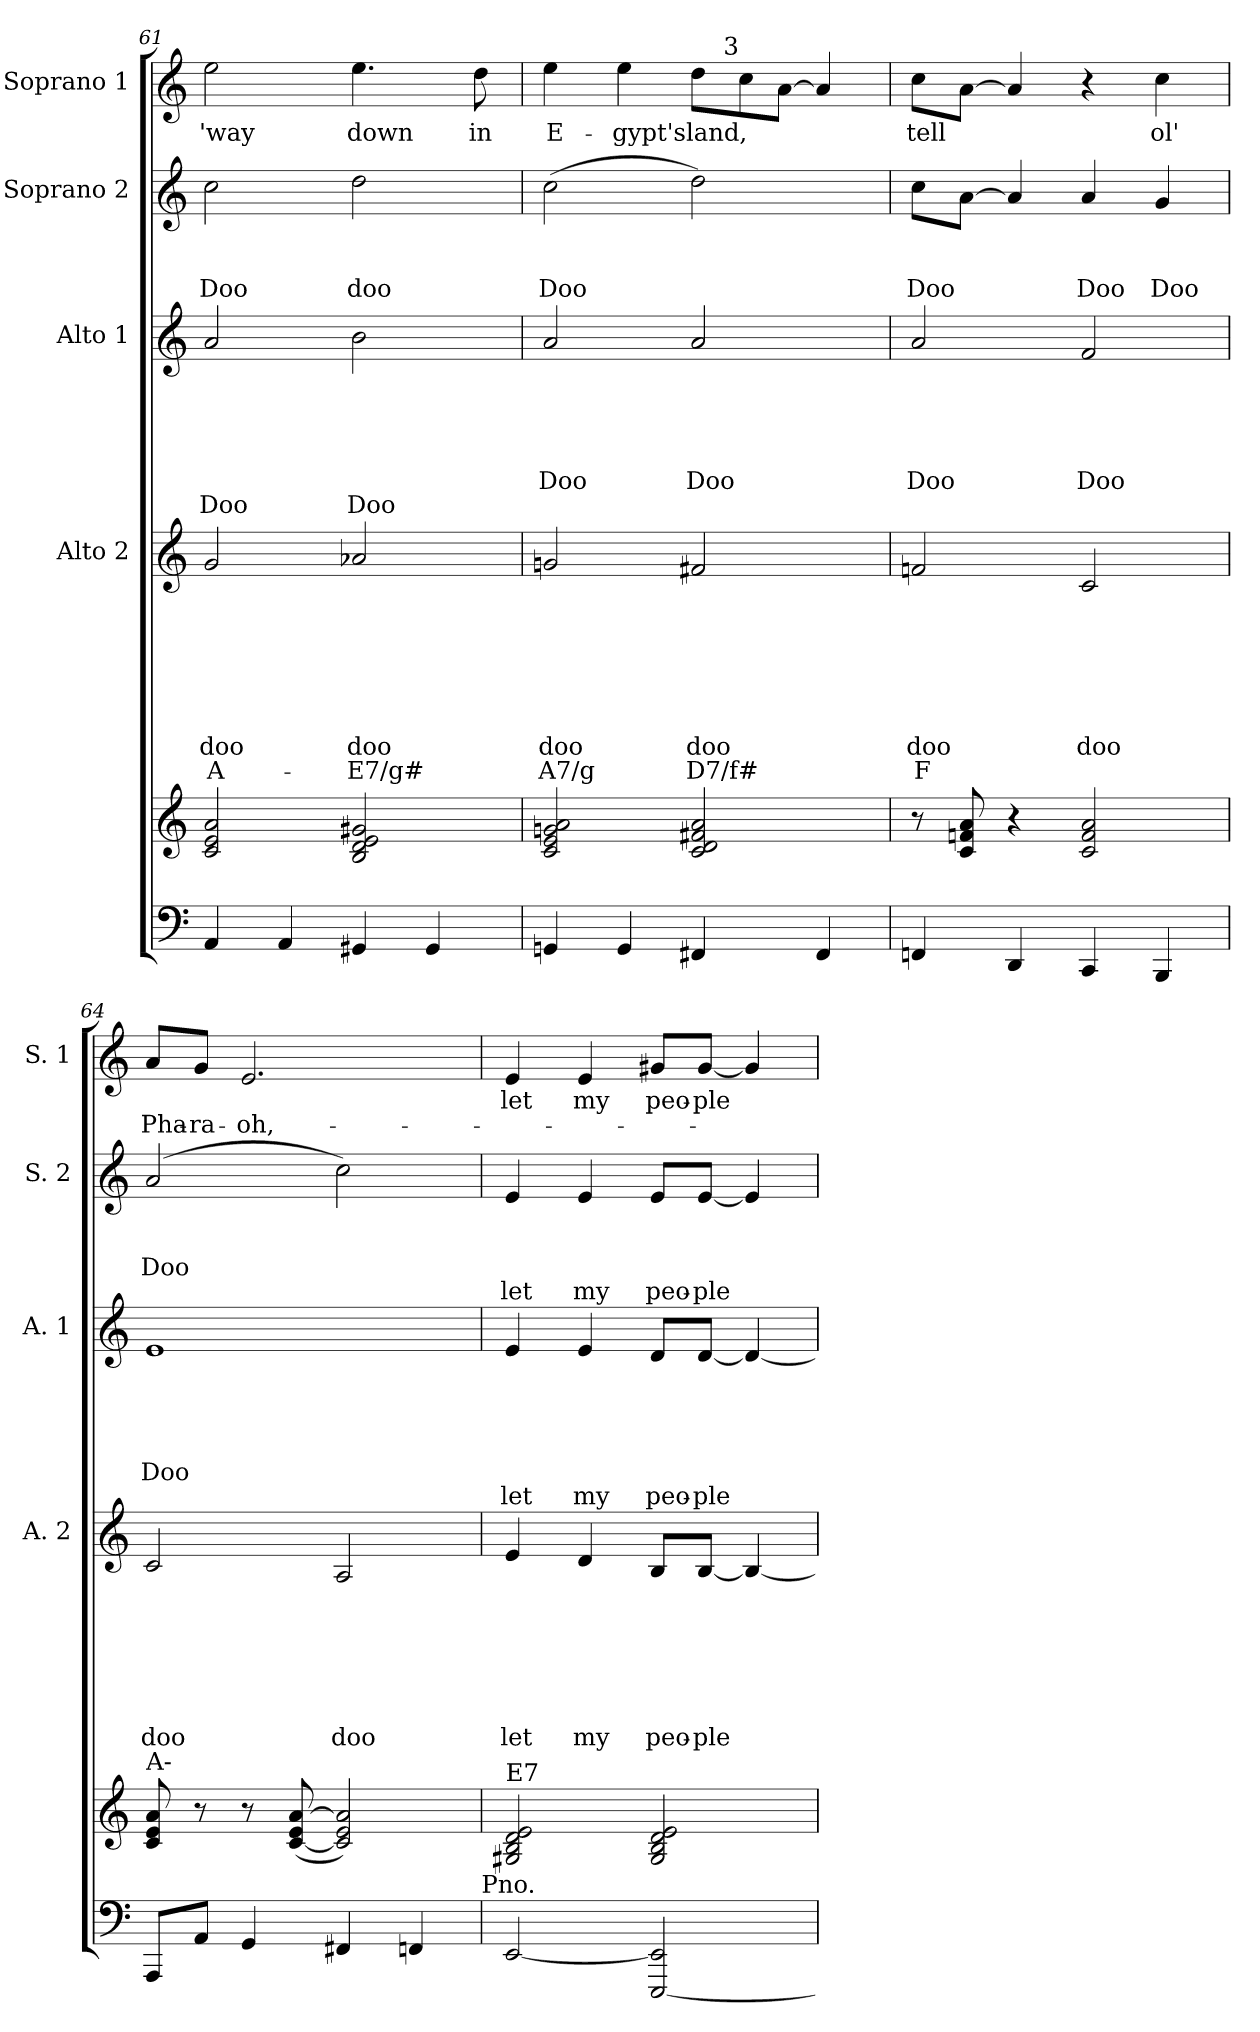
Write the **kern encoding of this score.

**kern	**kern	**kern	**text	**text	**text	**text	**text	**text	**text	**text	**kern	**text	**text	**text	**text	**text	**text	**kern	**text	**text	**text	**text	**kern	**text	**text
*part5	*part5	*part4	*part4	*part4	*part4	*part4	*part4	*part4	*part4	*part4	*part3	*part3	*part3	*part3	*part3	*part3	*part3	*part2	*part2	*part2	*part2	*part2	*part1	*part1	*part1
*staff6	*staff5	*staff4	*staff4	*staff4	*staff4	*staff4	*staff4	*staff4	*staff4	*staff4	*staff3	*staff3	*staff3	*staff3	*staff3	*staff3	*staff3	*staff2	*staff2	*staff2	*staff2	*staff2	*staff1	*staff1	*staff1
*	*	*I"Alto 2	*	*	*	*	*	*	*	*	*I"Alto 1	*	*	*	*	*	*	*I"Soprano 2	*	*	*	*	*I"Soprano 1	*	*
*	*	*I'A. 2	*	*	*	*	*	*	*	*	*I'A. 1	*	*	*	*	*	*	*I'S. 2	*	*	*	*	*I'S. 1	*	*
*clefF4	*clefG2	*clefG2	*	*	*	*	*	*	*	*	*clefG2	*	*	*	*	*	*	*clefG2	*	*	*	*	*clefG2	*	*
*k[]	*k[]	*k[]	*	*	*	*	*	*	*	*	*k[]	*	*	*	*	*	*	*k[]	*	*	*	*	*k[]	*	*
*C:	*C:	*C:	*	*	*	*	*	*	*	*	*C:	*	*	*	*	*	*	*C:	*	*	*	*	*C:	*	*
=61	=61	=61	=61	=61	=61	=61	=61	=61	=61	=61	=61	=61	=61	=61	=61	=61	=61	=61	=61	=61	=61	=61	=61	=61	=61
!	!	!	!	!	!	!	!	!	!LO:LY:b	!LO:LY:b	!	!	!	!	!	!	!LO:LY:b	!	!	!	!LO:LY:b	!	!	!LO:LY:b	!
4AA/	2c/ 2e/ 2a/	2g/	.	.	.	.	.	.	doo	-A-	2a/	.	.	.	.	.	Doo	2cc\	.	.	Doo	.	2ee\	'way	.
4AA/	.	.	.	.	.	.	.	.	.	.	.	.	.	.	.	.	.	.	.	.	.	.	.	.	.
!	!	!	!	!	!	!	!	!	!LO:LY:b	!LO:LY:b	!	!	!	!	!	!	!LO:LY:b	!	!	!	!LO:LY:b	!	!	!LO:LY:b	!
4GG#X/	2B/ 2d/ 2e/ 2g#X/	2a-X/	.	.	.	.	.	.	doo	-E7/g#	2b\	.	.	.	.	.	Doo	2dd\	.	.	doo	.	4.ee\	down	.
4GG#/	.	.	.	.	.	.	.	.	.	.	.	.	.	.	.	.	.	.	.	.	.	.	.	.	.
!	!	!	!	!	!	!	!	!	!	!	!	!	!	!	!	!	!	!	!	!	!	!	!	!LO:LY:b	!
.	.	.	.	.	.	.	.	.	.	.	.	.	.	.	.	.	.	.	.	.	.	.	8dd\	in	.
=62	=62	=62	=62	=62	=62	=62	=62	=62	=62	=62	=62	=62	=62	=62	=62	=62	=62	=62	=62	=62	=62	=62	=62	=62	=62
!	!	!	!	!	!	!	!	!	!LO:LY:b	!LO:LY:b	!	!	!	!	!	!LO:LY:b	!	!	!	!	!LO:LY:b	!	!	!LO:LY:b	!
*	*	*	*	*	*	*	*	*	*	*	*	*	*	*	*	*	*	*	*	*	*	*	*^	*	*
4GGn/	2c/ 2e/ 2gn/ 2a/	2gn/	.	.	.	.	.	.	doo	A­7/g	2a/	.	.	.	.	Doo	.	(>2cc\	.	.	Doo	.	4ee\	2ryy	E-	.
!	!	!	!	!	!	!	!	!	!	!	!	!	!	!	!	!	!	!	!	!	!	!	!	!	!LO:LY:b	!
4GG/	.	.	.	.	.	.	.	.	.	.	.	.	.	.	.	.	.	.	.	.	.	.	4ee\	.	-gypt's	.
!	!	!	!	!	!	!	!	!	!LO:LY:b	!LO:LY:b	!	!	!	!	!	!LO:LY:b	!	!	!	!	!	!	!	!	!	!
*	*	*	*	*	*	*	*	*	*	*	*	*	*	*	*	*	*	*	*	*	*	*	*Xtuplet	*	*	*
!	!	!	!	!	!	!	!	!	!	!	!	!	!	!	!	!	!	!	!	!	!	!	!	!	!LO:LY:b	!
4FF#X/	2c/ 2d/ 2f#X/ 2a/	2f#X/	.	.	.	.	.	.	doo	D7/f#	2a/	.	.	.	.	Doo	.	2dd\)	.	.	.	.	12dd\L	16ryy	land,	.
!	!	!	!	!	!	!	!	!	!	!	!	!	!	!	!	!	!	!	!	!	!	!	!	!LO:TX:a:t=3	!	!
.	.	.	.	.	.	.	.	.	.	.	.	.	.	.	.	.	.	.	.	.	.	.	.	4..ryy	.	.
.	.	.	.	.	.	.	.	.	.	.	.	.	.	.	.	.	.	.	.	.	.	.	12cc\	.	.	.
.	.	.	.	.	.	.	.	.	.	.	.	.	.	.	.	.	.	.	.	.	.	.	[>12a\J	.	.	.
4FF#/	.	.	.	.	.	.	.	.	.	.	.	.	.	.	.	.	.	.	.	.	.	.	4a/]	.	.	.
=63	=63	=63	=63	=63	=63	=63	=63	=63	=63	=63	=63	=63	=63	=63	=63	=63	=63	=63	=63	=63	=63	=63	=63	=63	=63	=63
!	!	!	!	!	!	!	!	!	!LO:LY:b	!LO:LY:b	!	!	!	!	!	!LO:LY:b	!	!	!	!	!LO:LY:b	!	!	!	!LO:LY:b	!
*	*	*	*	*	*	*	*	*	*	*	*	*	*	*	*	*	*	*	*	*	*	*	*v	*v	*	*
4FFn/	8r	2fn/	.	.	.	.	.	.	doo	F	2a/	.	.	.	.	Doo	.	8cc\L	.	.	Doo	.	8cc\L	tell	.
.	8c/ 8fn/ 8a/	.	.	.	.	.	.	.	.	.	.	.	.	.	.	.	.	[>8a\J	.	.	.	.	[>8a\J	.	.
4DD/	4r	.	.	.	.	.	.	.	.	.	.	.	.	.	.	.	.	4a/]	.	.	.	.	4a/]	.	.
!	!	!	!	!	!	!	!	!	!LO:LY:b	!	!	!	!	!	!	!LO:LY:b	!	!	!	!	!LO:LY:b	!	!	!	!
4CC/	2c/ 2f/ 2a/	2c/	.	.	.	.	.	.	doo	.	2f/	.	.	.	.	Doo	.	4a/	.	.	Doo	.	4r	.	.
!	!	!	!	!	!	!	!	!	!	!	!	!	!	!	!	!	!	!	!	!	!LO:LY:b	!	!	!LO:LY:b	!
4BBB/	.	.	.	.	.	.	.	.	.	.	.	.	.	.	.	.	.	4g/	.	.	Doo	.	4cc\	ol'	.
!!LO:PB:g=z
=64	=64	=64	=64	=64	=64	=64	=64	=64	=64	=64	=64	=64	=64	=64	=64	=64	=64	=64	=64	=64	=64	=64	=64	=64	=64
!	!LO:TX:a:t=A-	!	!	!	!	!	!	!	!	!	!	!	!	!	!	!	!	!	!	!	!	!	!	!	!
!	!	!	!	!	!	!	!	!	!LO:LY:b	!	!	!	!	!	!	!LO:LY:b	!	!	!	!	!LO:LY:b	!	!	!	!LO:LY:b
8AAA/L	8c/ 8e/ 8a/	2c/	.	.	.	.	.	.	doo	.	1e	.	.	.	.	Doo	.	(2a/	.	.	Doo	.	8a/L	.	Pha-
!	!	!	!	!	!	!	!	!	!	!	!	!	!	!	!	!	!	!	!	!	!	!	!	!	!LO:LY:b
8AA/J	8r	.	.	.	.	.	.	.	.	.	.	.	.	.	.	.	.	.	.	.	.	.	8g/J	.	-ra-
!	!	!	!	!	!	!	!	!	!	!	!	!	!	!	!	!	!	!	!	!	!	!	!	!	!LO:LY:b
4GG/	8r	.	.	.	.	.	.	.	.	.	.	.	.	.	.	.	.	.	.	.	.	.	2.e/	.	-oh,-
.	(<[<8c/ 8e/ [>8a/	.	.	.	.	.	.	.	.	.	.	.	.	.	.	.	.	.	.	.	.	.	.	.	.
!	!	!	!	!	!	!	!	!	!LO:LY:b	!	!	!	!	!	!	!	!	!	!	!	!	!	!	!	!
4FF#X/	2c/] 2e/ 2a/])	2A/	.	.	.	.	.	.	doo	.	.	.	.	.	.	.	.	2cc\)	.	.	.	.	.	.	.
4FFn/	.	.	.	.	.	.	.	.	.	.	.	.	.	.	.	.	.	.	.	.	.	.	.	.	.
!	!LO:TX:b:t=Pno.	!	!	!	!	!	!	!	!	!	!	!	!	!	!	!	!	!	!	!	!	!	!	!	!
=65	=65	=65	=65	=65	=65	=65	=65	=65	=65	=65	=65	=65	=65	=65	=65	=65	=65	=65	=65	=65	=65	=65	=65	=65	=65
!	!LO:TX:a:t=E7	!	!	!	!	!	!	!	!	!	!	!	!	!	!	!	!	!	!	!	!	!	!	!	!
!	!	!	!	!	!	!	!	!	!LO:LY:b	!	!	!	!	!	!	!	!LO:LY:b	!	!	!	!	!LO:LY:b	!	!LO:LY:b	!
[<2EE/	2G#X/ 2B/ 2d/ 2e/	4e/	.	.	.	.	.	.	let	.	4e/	.	.	.	.	.	let	4e/	.	.	.	let	4e/	let	.
!	!	!	!	!	!	!	!	!	!LO:LY:b	!	!	!	!	!	!	!	!LO:LY:b	!	!	!	!	!LO:LY:b	!	!LO:LY:b	!
.	.	4d/	.	.	.	.	.	.	my	.	4e/	.	.	.	.	.	my	4e/	.	.	.	my	4e/	my	.
!	!	!	!	!	!	!	!	!	!LO:LY:b	!	!	!	!	!	!	!	!LO:LY:b	!	!	!	!	!LO:LY:b	!	!LO:LY:b	!
[<2EEE/ 2EE/]	2G#/ 2B/ 2d/ 2e/	8B/L	.	.	.	.	.	.	peo-	.	8d/L	.	.	.	.	.	peo-	8e/L	.	.	.	peo-	8g#X/L	peo-	.
!	!	!	!	!	!	!	!	!	!LO:LY:b	!	!	!	!	!	!	!	!LO:LY:b	!	!	!	!	!LO:LY:b	!	!LO:LY:b	!
.	.	[<8B/J	.	.	.	.	.	.	-ple	.	[<8d/J	.	.	.	.	.	-ple	[<8e/J	.	.	.	-ple	[<8g#/J	-ple	.
.	.	4B/_	.	.	.	.	.	.	.	.	4d/_	.	.	.	.	.	.	4e/]	.	.	.	.	4g#/]	.	.
=	=	=	=	=	=	=	=	=	=	=	=	=	=	=	=	=	=	=	=	=	=	=	=	=	=
*-	*-	*-	*-	*-	*-	*-	*-	*-	*-	*-	*-	*-	*-	*-	*-	*-	*-	*-	*-	*-	*-	*-	*-	*-	*-
